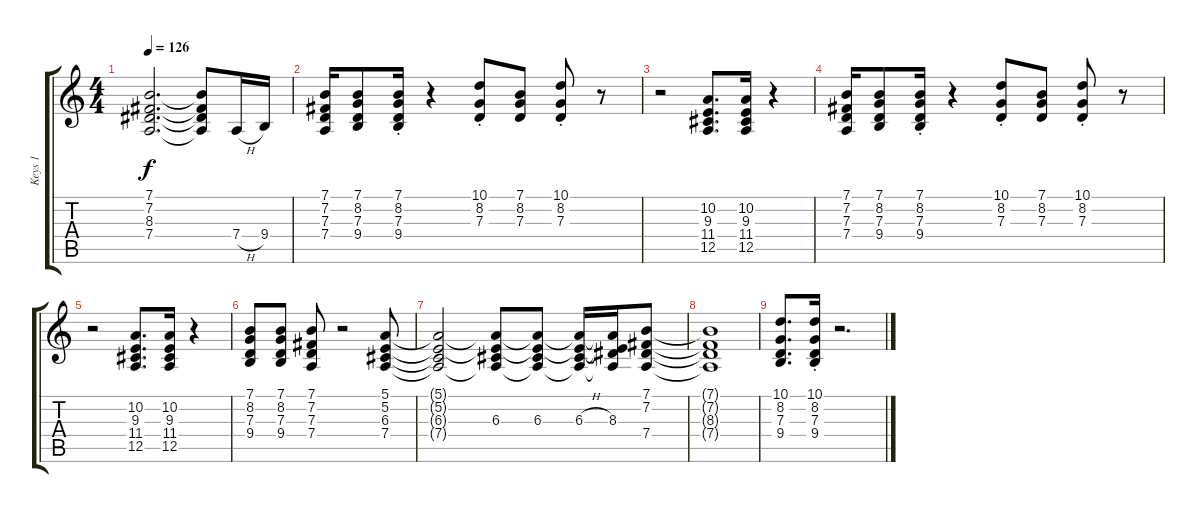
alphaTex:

\track ("Keys 1" "Keys 1") {instrument electricpiano1}
\staff {score tabs}
\tuning (E4 B3 G3 D3 A2 E2) {hide}
\ts (4 4)
\tempo 126
\clef g2
\ks c
(7.1{t} 7.2{t} 8.3{t} 7.4{t}).2{d dy f} (7.1{t} 7.2{t} 8.3{t} 7.4{t}).8 7.4{h}.16 9.4.16 |
(7.1 7.2 7.3 7.4).16 (7.1 8.2 7.3 9.4).8 (7.1 8.2{st} 7.3{st} 9.4{st}).16 r.4 (10.1{st} 8.2{st} 7.3{st}).8 (7.1 8.2 7.3).8 (10.1{st} 8.2{st} 7.3{st}).8 r.8 |
r.2 (10.2 9.3 11.4 12.5).8{d} (10.2 9.3 11.4 12.5).16 r.4 |
(7.1 7.2 7.3 7.4).16 (7.1 8.2 7.3 9.4).8 (7.1 8.2{st} 7.3{st} 9.4{st}).16 r.4 (10.1{st} 8.2{st} 7.3{st}).8 (7.1 8.2 7.3).8 (10.1{st} 8.2{st} 7.3{st}).8 r.8 |
r.2 (10.2 9.3 11.4 12.5).8{d} (10.2 9.3 11.4 12.5).16 r.4 |
(7.1 8.2 7.3 9.4).8 (7.1 8.2 7.3 9.4).8 (7.1 7.2 7.3 7.4).8 r.2 (5.1 5.2 6.3 7.4).8 |
(5.1{t} 5.2{t} 6.3{t} 7.4{t}).2 (5.1{t} 5.2{t} 6.3 7.4{t}).8 (5.1{t} 5.2{t} 6.3 7.4{t}).8 (5.1{t} 5.2{t} 6.3{h} 7.4{t}).16 (5.1{t} 5.2{t} 8.3 7.4{t}).16 (7.1 7.2 8.3{t} 7.4).8 |
(7.1{t} 7.2{t} 8.3{t} 7.4{t}).1 |
(10.1 8.2 7.3 9.4).8{d} (10.1 8.2{st} 7.3{st} 9.4{st}).16 r.2{d}
